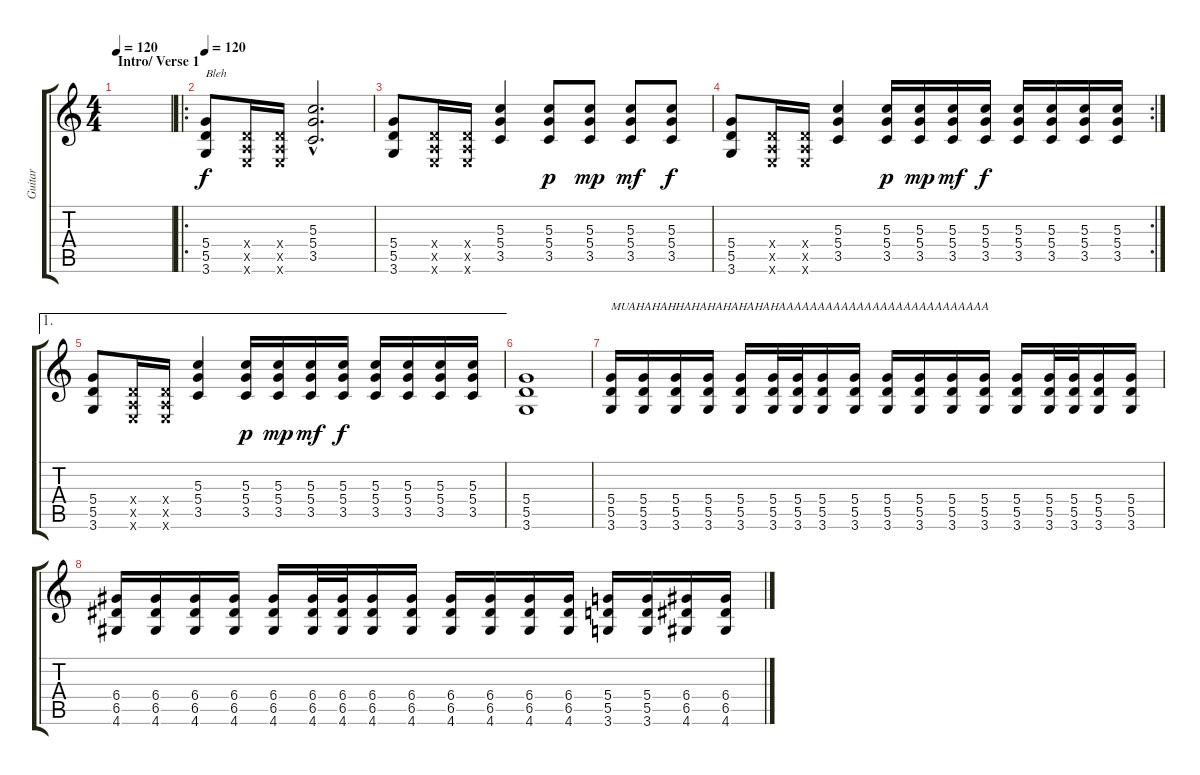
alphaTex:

\track ("Guitar " "Guitar ") {instrument distortionguitar}
\staff {score tabs}
\tuning (E4 B3 G3 D3 A2 E2) {hide}
\ts (4 4)
\section ("" "Intro/ Verse 1")
\tempo 120
\tempo 140
\tempo 120
\clef g2
\ks c
|
\ro
\tempo 120
(5.4 5.5 3.6).8{txt "Bleh"} (0.4{x} 0.5{x} 0.6{x}).16 (0.4{x} 0.5{x} 0.6{x}).16 (5.3{hac} 5.4{hac} 3.5{hac}).2{d} |
(5.4 5.5 3.6).8 (0.4{x} 0.5{x} 0.6{x}).16 (0.4{x} 0.5{x} 0.6{x}).16 (5.3 5.4 3.5).4 (5.3 5.4 3.5).8{dy p} (5.3 5.4 3.5).8{dy mp} (5.3 5.4 3.5).8{dy mf} (5.3 5.4 3.5).8{dy f} |
\rc 2
(5.4 5.5 3.6).8 (0.4{x} 0.5{x} 0.6{x}).16 (0.4{x} 0.5{x} 0.6{x}).16 (5.3 5.4 3.5).4 (5.3 5.4 3.5).16{dy p} (5.3 5.4 3.5).16{dy mp} (5.3 5.4 3.5).16{dy mf} (5.3 5.4 3.5).16{dy f} (5.3 5.4 3.5).16 (5.3 5.4 3.5).16 (5.3 5.4 3.5).16 (5.3 5.4 3.5).16 |
\ae 1
(5.4 5.5 3.6).8 (0.4{x} 0.5{x} 0.6{x}).16 (0.4{x} 0.5{x} 0.6{x}).16 (5.3 5.4 3.5).4 (5.3 5.4 3.5).16{dy p} (5.3 5.4 3.5).16{dy mp} (5.3 5.4 3.5).16{dy mf} (5.3 5.4 3.5).16{dy f} (5.3 5.4 3.5).16 (5.3 5.4 3.5).16 (5.3 5.4 3.5).16 (5.3 5.4 3.5).16 |
(5.4 5.5 3.6).1 |
(5.4 5.5 3.6).16{txt "MUAHAHAHHAHAHAHAHAHAHAAAAAAAAAAAAAAAAAAAAAAAAAAA"} (5.4 5.5 3.6).16 (5.4 5.5 3.6).16 (5.4 5.5 3.6).16 (5.4 5.5 3.6).16 (5.4 5.5 3.6).32 (5.4 5.5 3.6).32 (5.4 5.5 3.6).16 (5.4 5.5 3.6).16 (5.4 5.5 3.6).16 (5.4 5.5 3.6).16 (5.4 5.5 3.6).16 (5.4 5.5 3.6).16 (5.4 5.5 3.6).16 (5.4 5.5 3.6).32 (5.4 5.5 3.6).32 (5.4 5.5 3.6).16 (5.4 5.5 3.6).16 |
(6.4 6.5 4.6).16 (6.4 6.5 4.6).16 (6.4 6.5 4.6).16 (6.4 6.5 4.6).16 (6.4 6.5 4.6).16 (6.4 6.5 4.6).32 (6.4 6.5 4.6).32 (6.4 6.5 4.6).16 (6.4 6.5 4.6).16 (6.4 6.5 4.6).16 (6.4 6.5 4.6).16 (6.4 6.5 4.6).16 (6.4 6.5 4.6).16 (5.4 5.5 3.6).16 (5.4 5.5 3.6).16 (6.4 6.5 4.6).16 (6.4 6.5 4.6).16
